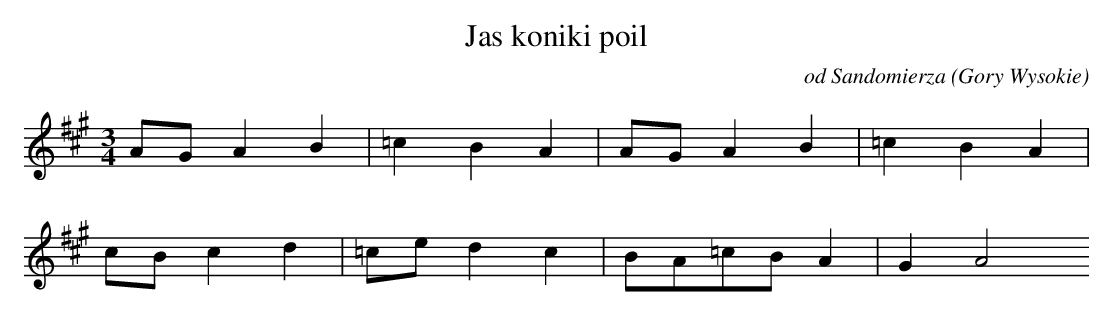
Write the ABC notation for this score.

X:1
T: Jas koniki poil
O: od Sandomierza (Gory Wysokie)
M: 3/4
L: 1/8
K: A
AGA2B2 | =c2B2A2 | AGA2B2 | =c2B2A2 |
cBc2d2 | =ced2c2 | BA=cBA2 | G2A4
